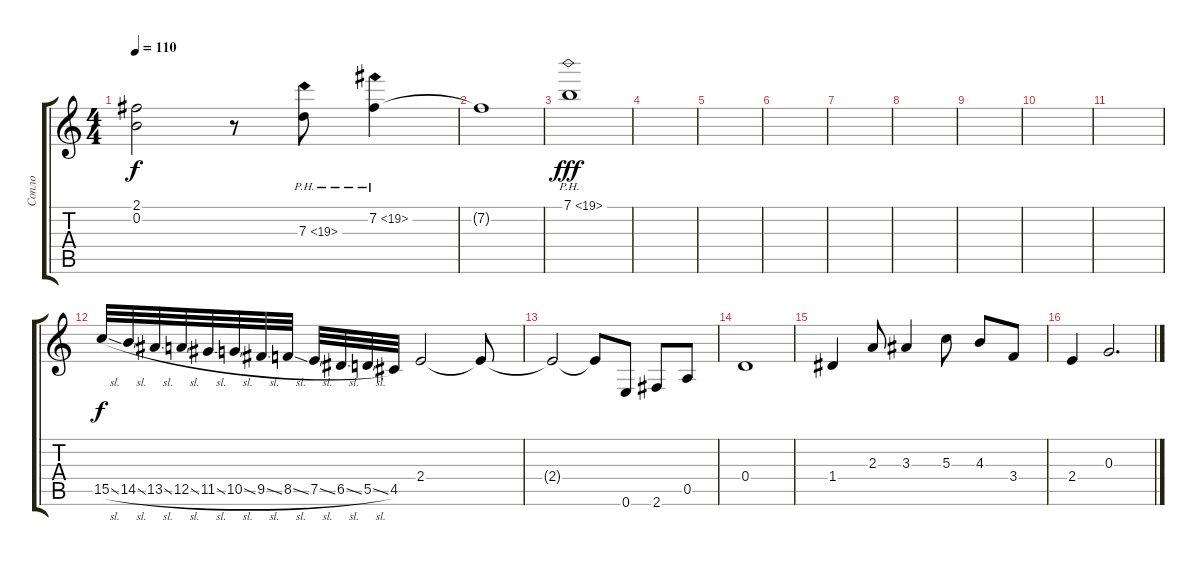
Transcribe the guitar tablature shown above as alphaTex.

\track ("Сопло" "Сопло") {instrument distortionguitar}
\staff {score tabs}
\tuning (E4 B3 G3 D3 A2 E2) {hide}
\ts (4 4)
\tempo 110
\clef g2
\ks c
(2.1{t} 0.2{t}).2{dy f} r.8 7.3{ph 12}.8 7.2{ph 12}.4 |
7.2{t}.1 |
7.1{ph 12}.1{dy fff} |
|
|
|
|
|
|
|
|
15.5{sl}.32{dy f} 14.5{sl}.32 13.5{sl}.32 12.5{sl}.32 11.5{sl}.32 10.5{sl}.32 9.5{sl}.32 8.5{sl}.32 7.5{sl}.32 6.5{sl}.32 5.5{sl}.32 4.5.32 2.4.2 2.4{t}.8 |
2.4{t}.2 2.4{t}.8 0.6.8 2.6.8 0.5.8 |
0.4.1 |
1.4.4 2.3.8 3.3.4 5.3.8 4.3.8 3.4.8 |
2.4.4 0.3.2{d}
